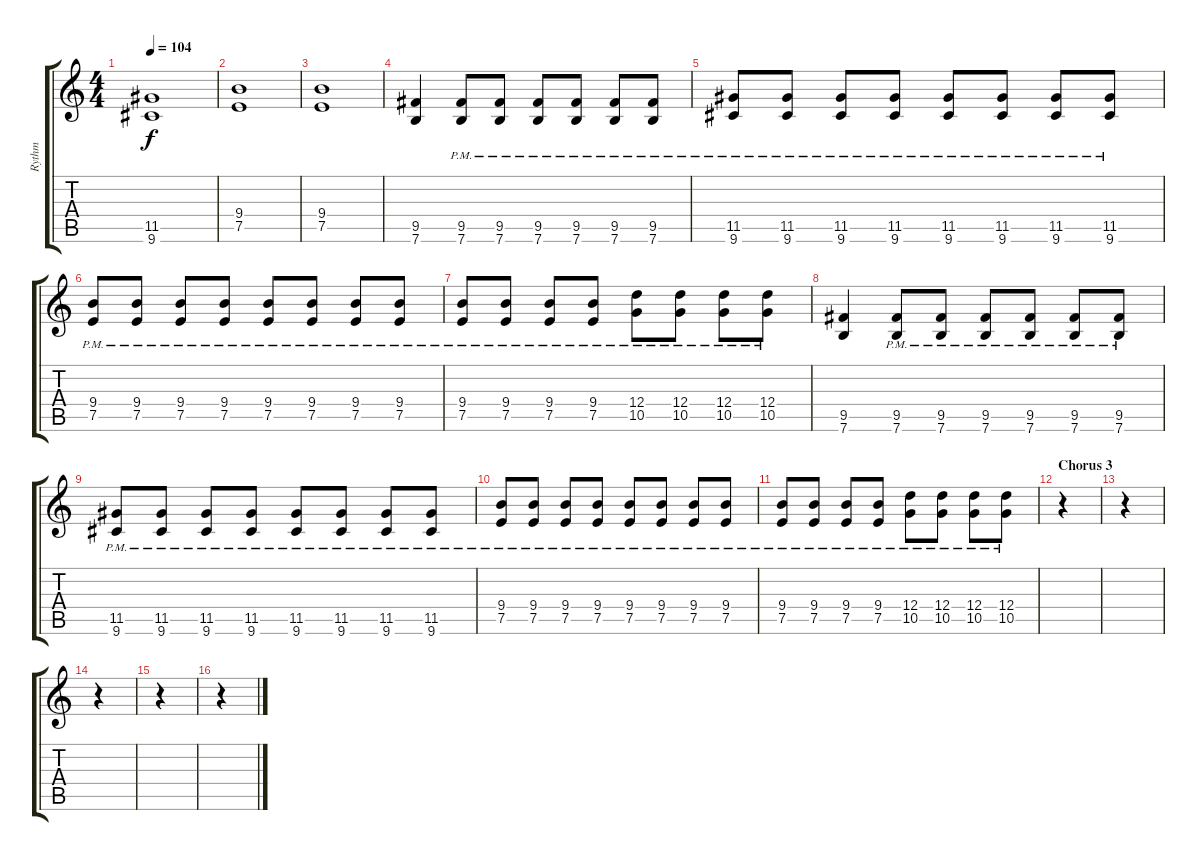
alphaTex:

\track ("Rythm" "Rythm") {instrument overdrivenguitar}
\staff {score tabs}
\tuning (E4 B3 G3 D3 A2 E2) {hide}
\ts (4 4)
\tempo 104
\clef g2
\ks c
(11.5 9.6).1{dy f} |
(9.4 7.5).1 |
(9.4 7.5).1 |
(9.5 7.6).4 (9.5 7.6{pm}).8 (9.5 7.6{pm}).8 (9.5 7.6{pm}).8 (9.5 7.6{pm}).8 (9.5 7.6{pm}).8 (9.5 7.6{pm}).8 |
(11.5 9.6{pm}).8 (11.5 9.6{pm}).8 (11.5 9.6{pm}).8 (11.5 9.6{pm}).8 (11.5 9.6{pm}).8 (11.5 9.6{pm}).8 (11.5 9.6{pm}).8 (11.5 9.6{pm}).8 |
(9.4 7.5{pm}).8 (9.4 7.5{pm}).8 (9.4 7.5{pm}).8 (9.4 7.5{pm}).8 (9.4 7.5{pm}).8 (9.4 7.5{pm}).8 (9.4 7.5{pm}).8 (9.4 7.5{pm}).8 |
(9.4 7.5{pm}).8 (9.4 7.5{pm}).8 (9.4 7.5{pm}).8 (9.4 7.5{pm}).8 (12.4 10.5{pm}).8 (12.4 10.5{pm}).8 (12.4 10.5{pm}).8 (12.4 10.5{pm}).8 |
(9.5 7.6).4 (9.5 7.6{pm}).8 (9.5 7.6{pm}).8 (9.5 7.6{pm}).8 (9.5 7.6{pm}).8 (9.5 7.6{pm}).8 (9.5 7.6{pm}).8 |
(11.5 9.6{pm}).8 (11.5 9.6{pm}).8 (11.5 9.6{pm}).8 (11.5 9.6{pm}).8 (11.5 9.6{pm}).8 (11.5 9.6{pm}).8 (11.5 9.6{pm}).8 (11.5 9.6{pm}).8 |
(9.4 7.5{pm}).8 (9.4 7.5{pm}).8 (9.4 7.5{pm}).8 (9.4 7.5{pm}).8 (9.4 7.5{pm}).8 (9.4 7.5{pm}).8 (9.4 7.5{pm}).8 (9.4 7.5{pm}).8 |
(9.4 7.5{pm}).8 (9.4 7.5{pm}).8 (9.4 7.5{pm}).8 (9.4 7.5{pm}).8 (12.4 10.5{pm}).8 (12.4 10.5{pm}).8 (12.4 10.5{pm}).8 (12.4 10.5{pm}).8 |
\section ("" "Chorus 3")
r.4 |
r.4 |
r.4 |
r.4 |
r.4
